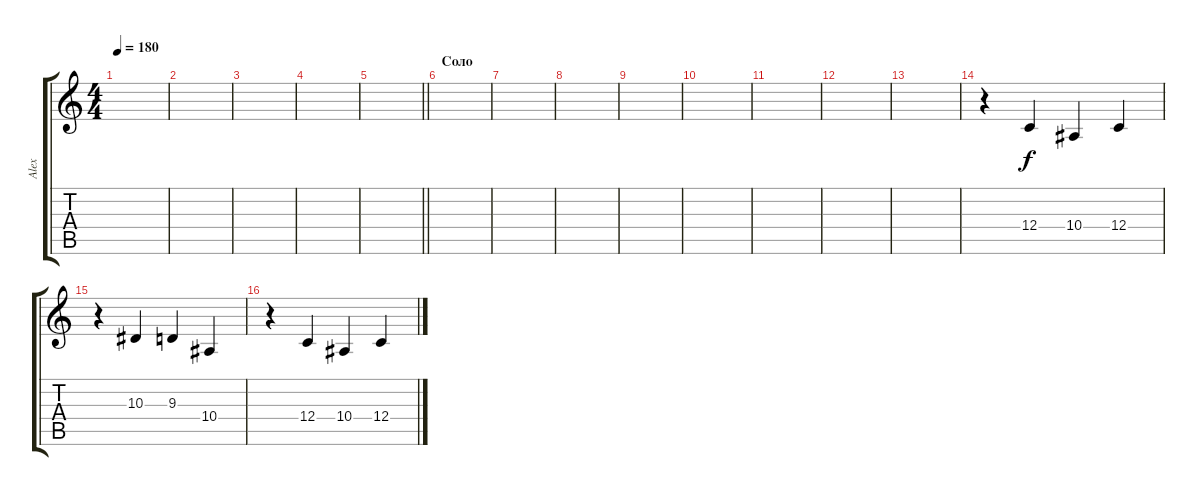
\track ("Alex" "Alex") {instrument lead2sawtooth}
\staff {score tabs}
\tuning (D4 A3 F3 C3 G2 C2) {hide}
\ts (4 4)
\tempo 180
\clef g2
\ks c
|
|
|
|
\barLineRight lightlight
|
\section ("" "Соло")
|
|
|
|
|
|
|
|
r.4 12.4.4 10.4.4 12.4.4 |
r.4 10.3.4 9.3.4 10.4.4 |
r.4 12.4.4 10.4.4 12.4.4
